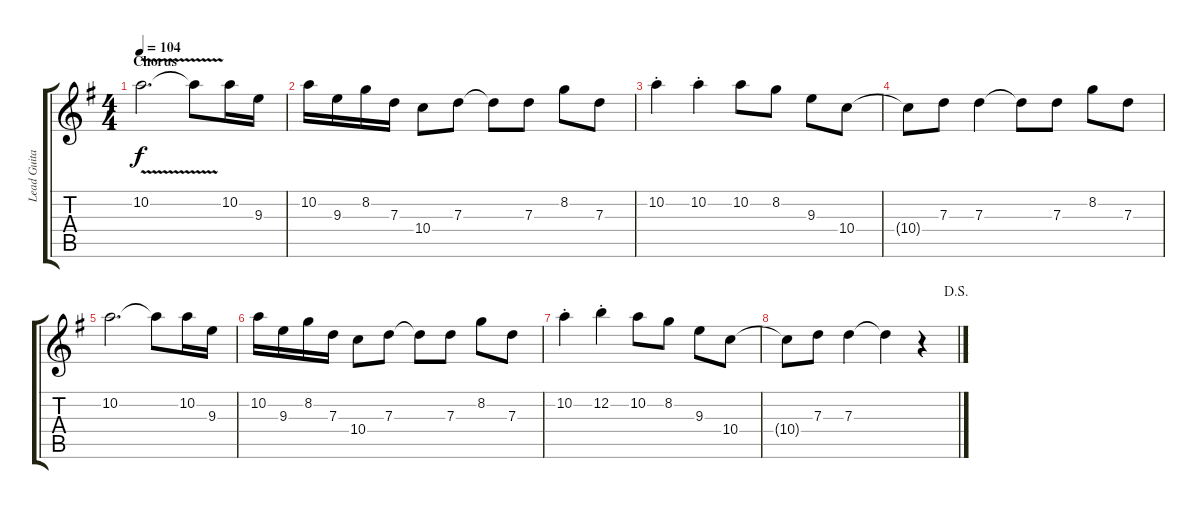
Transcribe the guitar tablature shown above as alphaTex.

\track ("Lead Guitar" "Lead Guita") {instrument distortionguitar}
\staff {score tabs}
\tuning (E4 B3 G3 D3 A2 E2) {hide}
\ts (4 4)
\section ("" "Chorus")
\tempo 104
\clef g2
\ks g
10.2{v}.2{d dy f volume 14} 10.2{t}.8 10.2.16 9.3.16 |
10.2.16 9.3.16 8.2.16 7.3.16 10.4.8 7.3.8 7.3{t}.8 7.3.8 8.2.8 7.3.8 |
10.2{st}.4 10.2{st}.4 10.2.8 8.2.8 9.3.8 10.4.8 |
10.4{t}.8 7.3.8 7.3.4 7.3{t}.8 7.3.8 8.2.8 7.3.8 |
10.2.2{d volume 14} 10.2{t}.8 10.2.16 9.3.16 |
10.2.16 9.3.16 8.2.16 7.3.16 10.4.8 7.3.8 7.3{t}.8 7.3.8 8.2.8 7.3.8 |
10.2{st}.4 12.2{st}.4 10.2.8 8.2.8 9.3.8 10.4.8 |
\jump dalsegno
10.4{t}.8 7.3.8 7.3.4 7.3{t}.4 r.4
